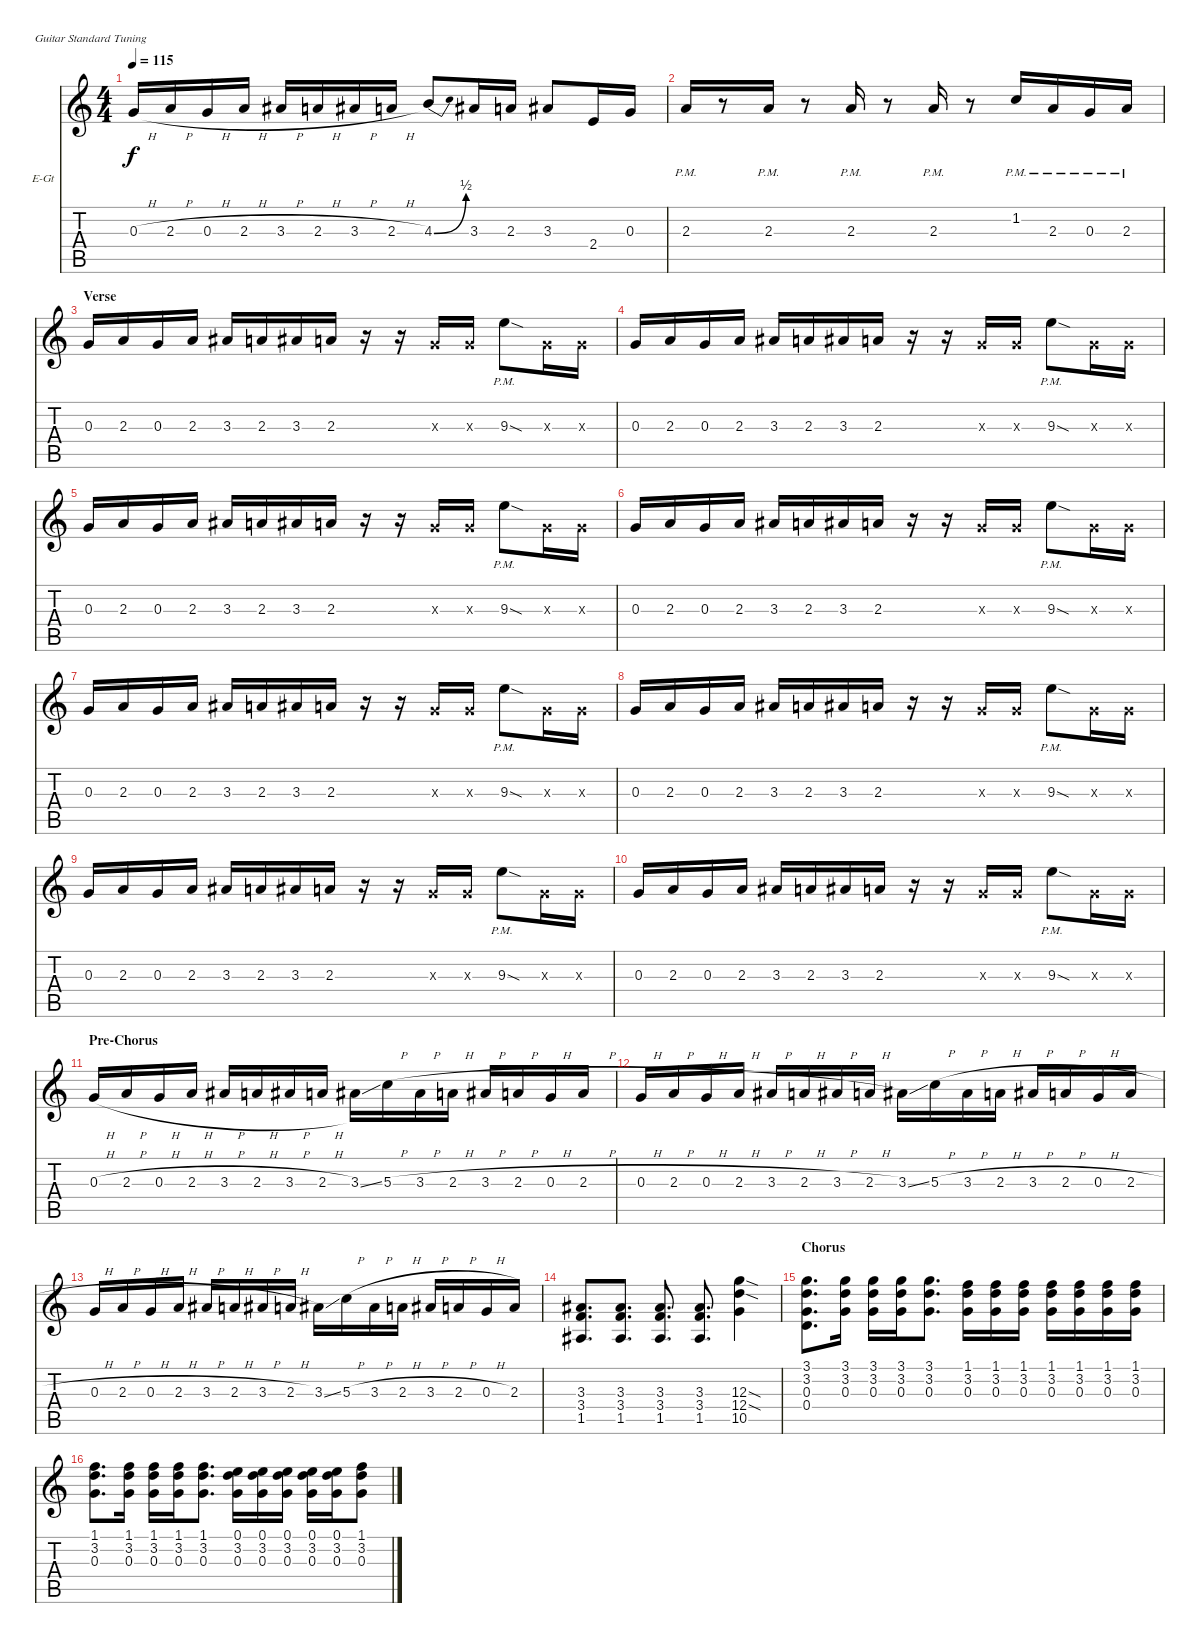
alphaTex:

\defaultSystemsLayout 4
\bracketExtendMode nobrackets
\firstSystemTrackNameOrientation horizontal
\otherSystemsTrackNameOrientation horizontal
\track ("Mike McCready (Drive)" "E-Gt") {instrument overdrivenguitar}
\staff {score tabs}
\tuning (E4 B3 G3 D3 A2 E2)
\ts (4 4)
\tempo 115
\clef g2
\scale
0.25
\ks c
0.3{h}.16{dy f} 2.3{h}.16 0.3{h}.16 2.3{h}.16 3.3{h}.16 2.3{h}.16 3.3{h}.16 2.3{h}.16 4.3{be (bend 0 0 60 2)}.8 3.3.16 2.3.16 3.3.8 2.4.16 0.3.16 |
\scale
0.25 2.3{pm}.16 r.8 2.3{pm}.16 r.8 2.3{pm}.16 r.8 2.3{pm}.16 r.8 1.2{pm}.16 2.3{pm}.16 0.3{pm}.16 2.3{pm}.16 |
\section ("" "Verse")
\scale
0.25 0.3.16 2.3.16 0.3.16 2.3.16 3.3.16 2.3.16 3.3.16 2.3.16 r.16 r.16 0.3{x}.16 0.3{x}.16 9.3{sod pm}.8 0.3{x}.16 0.3{x}.16 |
\scale
0.25 0.3.16 2.3.16 0.3.16 2.3.16 3.3.16 2.3.16 3.3.16 2.3.16 r.16 r.16 0.3{x}.16 0.3{x}.16 9.3{sod pm}.8 0.3{x}.16 0.3{x}.16 |
\scale
0.25 0.3.16 2.3.16 0.3.16 2.3.16 3.3.16 2.3.16 3.3.16 2.3.16 r.16 r.16 0.3{x}.16 0.3{x}.16 9.3{sod pm}.8 0.3{x}.16 0.3{x}.16 |
\scale
0.25 0.3.16 2.3.16 0.3.16 2.3.16 3.3.16 2.3.16 3.3.16 2.3.16 r.16 r.16 0.3{x}.16 0.3{x}.16 9.3{sod pm}.8 0.3{x}.16 0.3{x}.16 |
\scale
0.25 0.3.16 2.3.16 0.3.16 2.3.16 3.3.16 2.3.16 3.3.16 2.3.16 r.16 r.16 0.3{x}.16 0.3{x}.16 9.3{sod pm}.8 0.3{x}.16 0.3{x}.16 |
\scale
0.25 0.3.16 2.3.16 0.3.16 2.3.16 3.3.16 2.3.16 3.3.16 2.3.16 r.16 r.16 0.3{x}.16 0.3{x}.16 9.3{sod pm}.8 0.3{x}.16 0.3{x}.16 |
\scale
0.25 0.3.16 2.3.16 0.3.16 2.3.16 3.3.16 2.3.16 3.3.16 2.3.16 r.16 r.16 0.3{x}.16 0.3{x}.16 9.3{sod pm}.8 0.3{x}.16 0.3{x}.16 |
\scale
0.25 0.3.16 2.3.16 0.3.16 2.3.16 3.3.16 2.3.16 3.3.16 2.3.16 r.16 r.16 0.3{x}.16 0.3{x}.16 9.3{sod pm}.8 0.3{x}.16 0.3{x}.16 |
\section ("" "Pre-Chorus")
\scale
0.25 0.3{h}.16 2.3{h}.16 0.3{h}.16 2.3{h}.16 3.3{h}.16 2.3{h}.16 3.3{h}.16 2.3{h}.16 3.3{ss}.16 5.3{h}.16 3.3{h}.16 2.3{h}.16 3.3{h}.16 2.3{h}.16 0.3{h}.16 2.3{h}.16 |
\scale
0.25 0.3{h}.16 2.3{h}.16 0.3{h}.16 2.3{h}.16 3.3{h}.16 2.3{h}.16 3.3{h}.16 2.3{h}.16 3.3{ss}.16 5.3{h}.16 3.3{h}.16 2.3{h}.16 3.3{h}.16 2.3{h}.16 0.3{h}.16 2.3{h}.16 |
\scale
0.25 0.3{h}.16 2.3{h}.16 0.3{h}.16 2.3{h}.16 3.3{h}.16 2.3{h}.16 3.3{h}.16 2.3{h}.16 3.3{ss}.16 5.3{h}.16 3.3{h}.16 2.3{h}.16 3.3{h}.16 2.3{h}.16 0.3{h}.16 2.3.16 |
\scale
0.25 (3.3 3.4 1.5).8{d} (3.3 3.4 1.5).8{d} (3.3 3.4 1.5).8{d} (3.3 3.4 1.5).8{d} (12.3{sod} 12.4{sod} 10.5).4 |
\section ("" "Chorus")
\scale
0.25 (3.1 3.2 0.3 0.4).8{d} (3.1 3.2 0.3).16 (3.1 3.2 0.3).16 (3.1 3.2 0.3).16 (3.1 3.2 0.3).8{d} (1.1 3.2 0.3).16 (1.1 3.2 0.3).16 (1.1 3.2 0.3).16 (1.1 3.2 0.3).16 (1.1 3.2 0.3).16 (1.1 3.2 0.3).16 (1.1 3.2 0.3).16 |
\scale
0.25 (1.1 3.2 0.3).8{d} (1.1 3.2 0.3).16 (1.1 3.2 0.3).16 (1.1 3.2 0.3).16 (1.1 3.2 0.3).8{d} (0.1 3.2 0.3).16 (0.1 3.2 0.3).16 (0.1 3.2 0.3).16 (0.1 3.2 0.3).16 (0.1 3.2 0.3).16 (1.1 3.2 0.3).8
